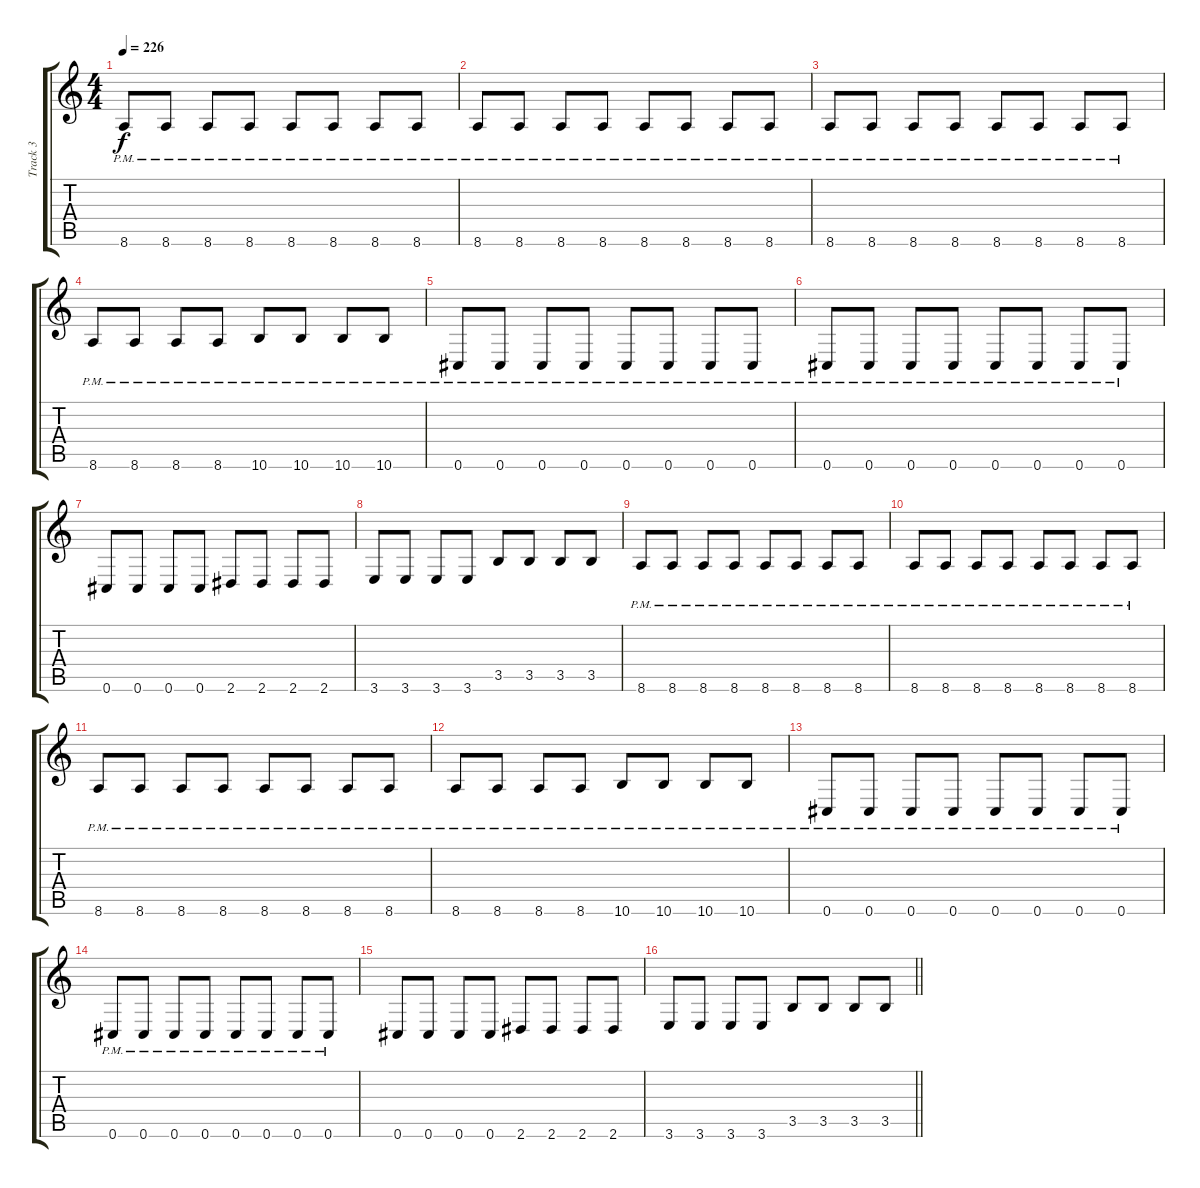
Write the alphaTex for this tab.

\track ("Track 3" "Track 3") {instrument distortionguitar}
\staff {score tabs}
\tuning (Eb4 Bb3 Gb3 Db3 Ab2 Db2) {hide}
\ts (4 4)
\section ("" "")
\tempo 226
\clef g2
\ks c
8.6{pm}.8{dy f} 8.6{pm}.8 8.6{pm}.8 8.6{pm}.8 8.6{pm}.8 8.6{pm}.8 8.6{pm}.8 8.6{pm}.8 |
8.6{pm}.8 8.6{pm}.8 8.6{pm}.8 8.6{pm}.8 8.6{pm}.8 8.6{pm}.8 8.6{pm}.8 8.6{pm}.8 |
8.6{pm}.8 8.6{pm}.8 8.6{pm}.8 8.6{pm}.8 8.6{pm}.8 8.6{pm}.8 8.6{pm}.8 8.6{pm}.8 |
8.6{pm}.8 8.6{pm}.8 8.6{pm}.8 8.6{pm}.8 10.6{pm}.8 10.6{pm}.8 10.6{pm}.8 10.6{pm}.8 |
0.6{pm}.8 0.6{pm}.8 0.6{pm}.8 0.6{pm}.8 0.6{pm}.8 0.6{pm}.8 0.6{pm}.8 0.6{pm}.8 |
0.6{pm}.8 0.6{pm}.8 0.6{pm}.8 0.6{pm}.8 0.6{pm}.8 0.6{pm}.8 0.6{pm}.8 0.6{pm}.8 |
0.6.8 0.6.8 0.6.8 0.6.8 2.6.8 2.6.8 2.6.8 2.6.8 |
3.6.8 3.6.8 3.6.8 3.6.8 3.5.8 3.5.8 3.5.8 3.5.8 |
8.6{pm}.8 8.6{pm}.8 8.6{pm}.8 8.6{pm}.8 8.6{pm}.8 8.6{pm}.8 8.6{pm}.8 8.6{pm}.8 |
8.6{pm}.8 8.6{pm}.8 8.6{pm}.8 8.6{pm}.8 8.6{pm}.8 8.6{pm}.8 8.6{pm}.8 8.6{pm}.8 |
8.6{pm}.8 8.6{pm}.8 8.6{pm}.8 8.6{pm}.8 8.6{pm}.8 8.6{pm}.8 8.6{pm}.8 8.6{pm}.8 |
8.6{pm}.8 8.6{pm}.8 8.6{pm}.8 8.6{pm}.8 10.6{pm}.8 10.6{pm}.8 10.6{pm}.8 10.6{pm}.8 |
0.6{pm}.8 0.6{pm}.8 0.6{pm}.8 0.6{pm}.8 0.6{pm}.8 0.6{pm}.8 0.6{pm}.8 0.6{pm}.8 |
0.6{pm}.8 0.6{pm}.8 0.6{pm}.8 0.6{pm}.8 0.6{pm}.8 0.6{pm}.8 0.6{pm}.8 0.6{pm}.8 |
0.6.8 0.6.8 0.6.8 0.6.8 2.6.8 2.6.8 2.6.8 2.6.8 |
\barLineRight lightlight
3.6.8 3.6.8 3.6.8 3.6.8 3.5.8 3.5.8 3.5.8 3.5.8
